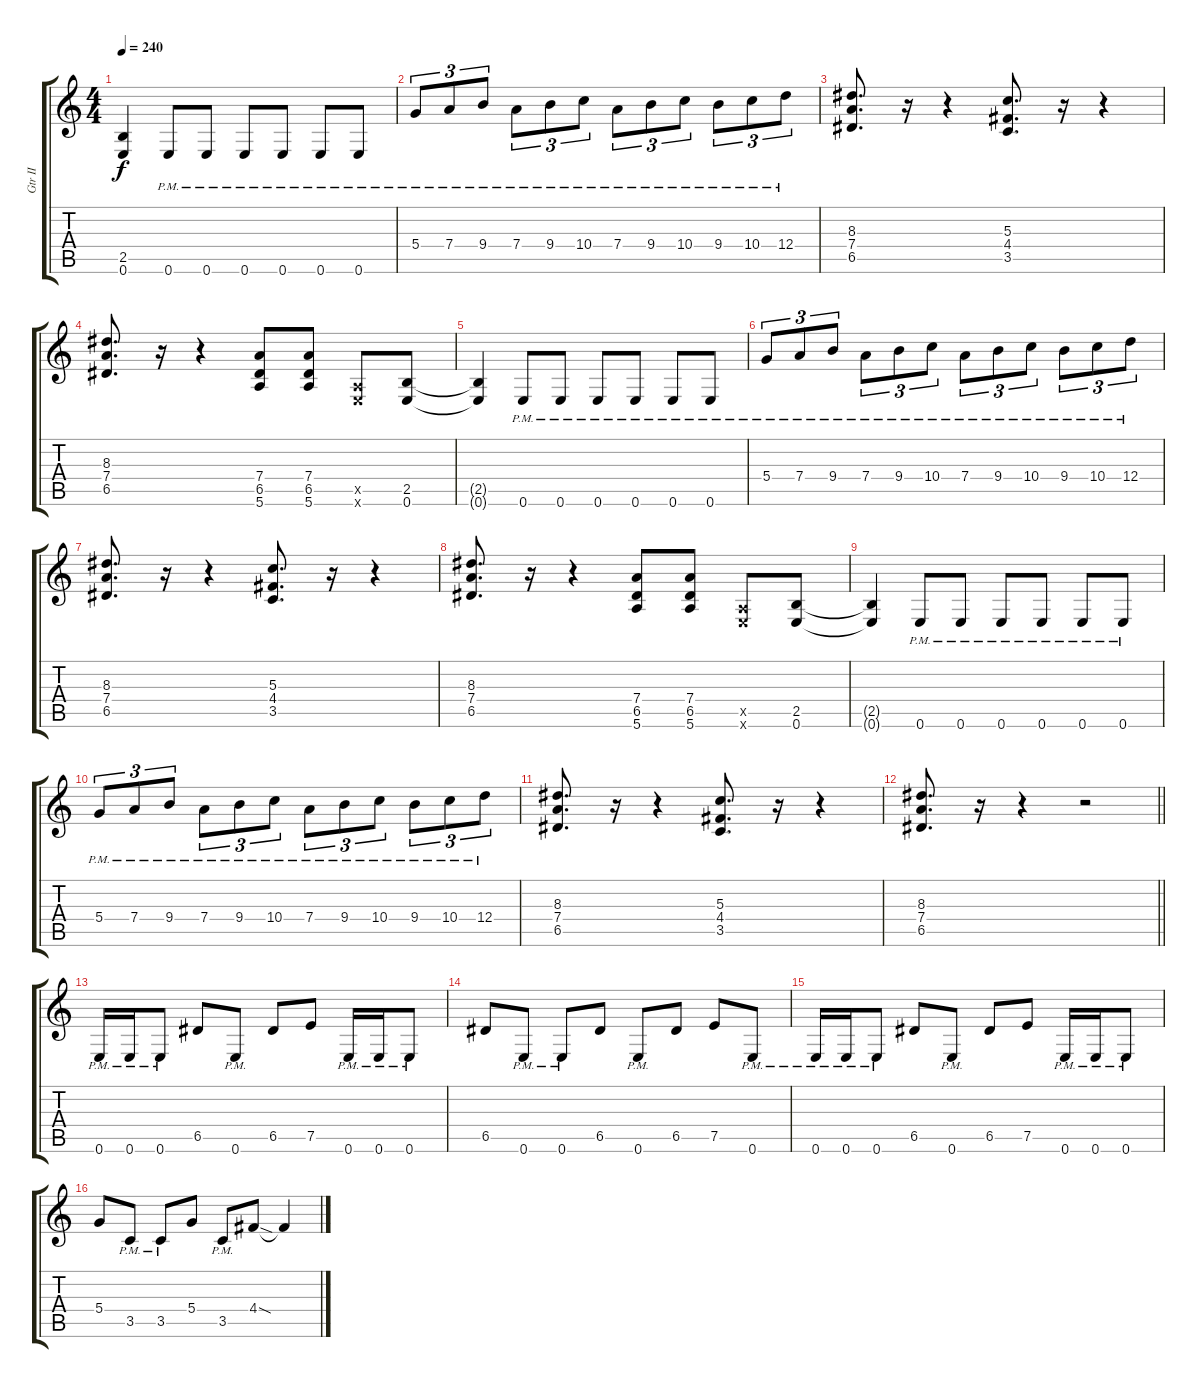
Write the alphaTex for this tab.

\track ("Gtr II" "Gtr II") {instrument overdrivenguitar}
\staff {score tabs}
\tuning (E4 B3 G3 D3 A2 E2) {hide}
\ts (4 4)
\tempo 240
\clef g2
\ks c
(2.5{t} 0.6{t}).4{dy f} 0.6{pm}.8 0.6{pm}.8 0.6{pm}.8 0.6{pm}.8 0.6{pm}.8 0.6{pm}.8 |
5.4{pm}.8{tu (3 2)} 7.4{pm}.8{tu (3 2)} 9.4{pm}.8{tu (3 2)} 7.4{pm}.8{tu (3 2)} 9.4{pm}.8{tu (3 2)} 10.4{pm}.8{tu (3 2)} 7.4{pm}.8{tu (3 2)} 9.4{pm}.8{tu (3 2)} 10.4{pm}.8{tu (3 2)} 9.4{pm}.8{tu (3 2)} 10.4{pm}.8{tu (3 2)} 12.4{pm}.8{tu (3 2)} |
(8.3 7.4 6.5).8{d} r.16 r.4 (5.3 4.4 3.5).8{d} r.16 r.4 |
(8.3 7.4 6.5).8{d} r.16 r.4 (7.4 6.5 5.6).8 (7.4 6.5 5.6).8 (0.5{x} 0.6{x}).8 (2.5 0.6).8 |
(2.5{t} 0.6{t}).4 0.6{pm}.8 0.6{pm}.8 0.6{pm}.8 0.6{pm}.8 0.6{pm}.8 0.6{pm}.8 |
5.4{pm}.8{tu (3 2)} 7.4{pm}.8{tu (3 2)} 9.4{pm}.8{tu (3 2)} 7.4{pm}.8{tu (3 2)} 9.4{pm}.8{tu (3 2)} 10.4{pm}.8{tu (3 2)} 7.4{pm}.8{tu (3 2)} 9.4{pm}.8{tu (3 2)} 10.4{pm}.8{tu (3 2)} 9.4{pm}.8{tu (3 2)} 10.4{pm}.8{tu (3 2)} 12.4{pm}.8{tu (3 2)} |
(8.3 7.4 6.5).8{d} r.16 r.4 (5.3 4.4 3.5).8{d} r.16 r.4 |
(8.3 7.4 6.5).8{d} r.16 r.4 (7.4 6.5 5.6).8 (7.4 6.5 5.6).8 (0.5{x} 0.6{x}).8 (2.5 0.6).8 |
(2.5{t} 0.6{t}).4 0.6{pm}.8 0.6{pm}.8 0.6{pm}.8 0.6{pm}.8 0.6{pm}.8 0.6{pm}.8 |
5.4{pm}.8{tu (3 2)} 7.4{pm}.8{tu (3 2)} 9.4{pm}.8{tu (3 2)} 7.4{pm}.8{tu (3 2)} 9.4{pm}.8{tu (3 2)} 10.4{pm}.8{tu (3 2)} 7.4{pm}.8{tu (3 2)} 9.4{pm}.8{tu (3 2)} 10.4{pm}.8{tu (3 2)} 9.4{pm}.8{tu (3 2)} 10.4{pm}.8{tu (3 2)} 12.4{pm}.8{tu (3 2)} |
(8.3 7.4 6.5).8{d} r.16 r.4 (5.3 4.4 3.5).8{d} r.16 r.4 |
\barLineRight lightlight
(8.3 7.4 6.5).8{d} r.16 r.4 r.2 |
0.6{pm}.16 0.6{pm}.16 0.6{pm}.8 6.5.8 0.6{pm}.8 6.5.8 7.5.8 0.6{pm}.16 0.6{pm}.16 0.6{pm}.8 |
6.5.8 0.6{pm}.8 0.6{pm}.8 6.5.8 0.6{pm}.8 6.5.8 7.5.8 0.6{pm}.8 |
0.6{pm}.16 0.6{pm}.16 0.6{pm}.8 6.5.8 0.6{pm}.8 6.5.8 7.5.8 0.6{pm}.16 0.6{pm}.16 0.6{pm}.8 |
5.4.8 3.5{pm}.8 3.5{pm}.8 5.4.8 3.5{pm}.8 4.4{sod}.8 4.4{t}.4
